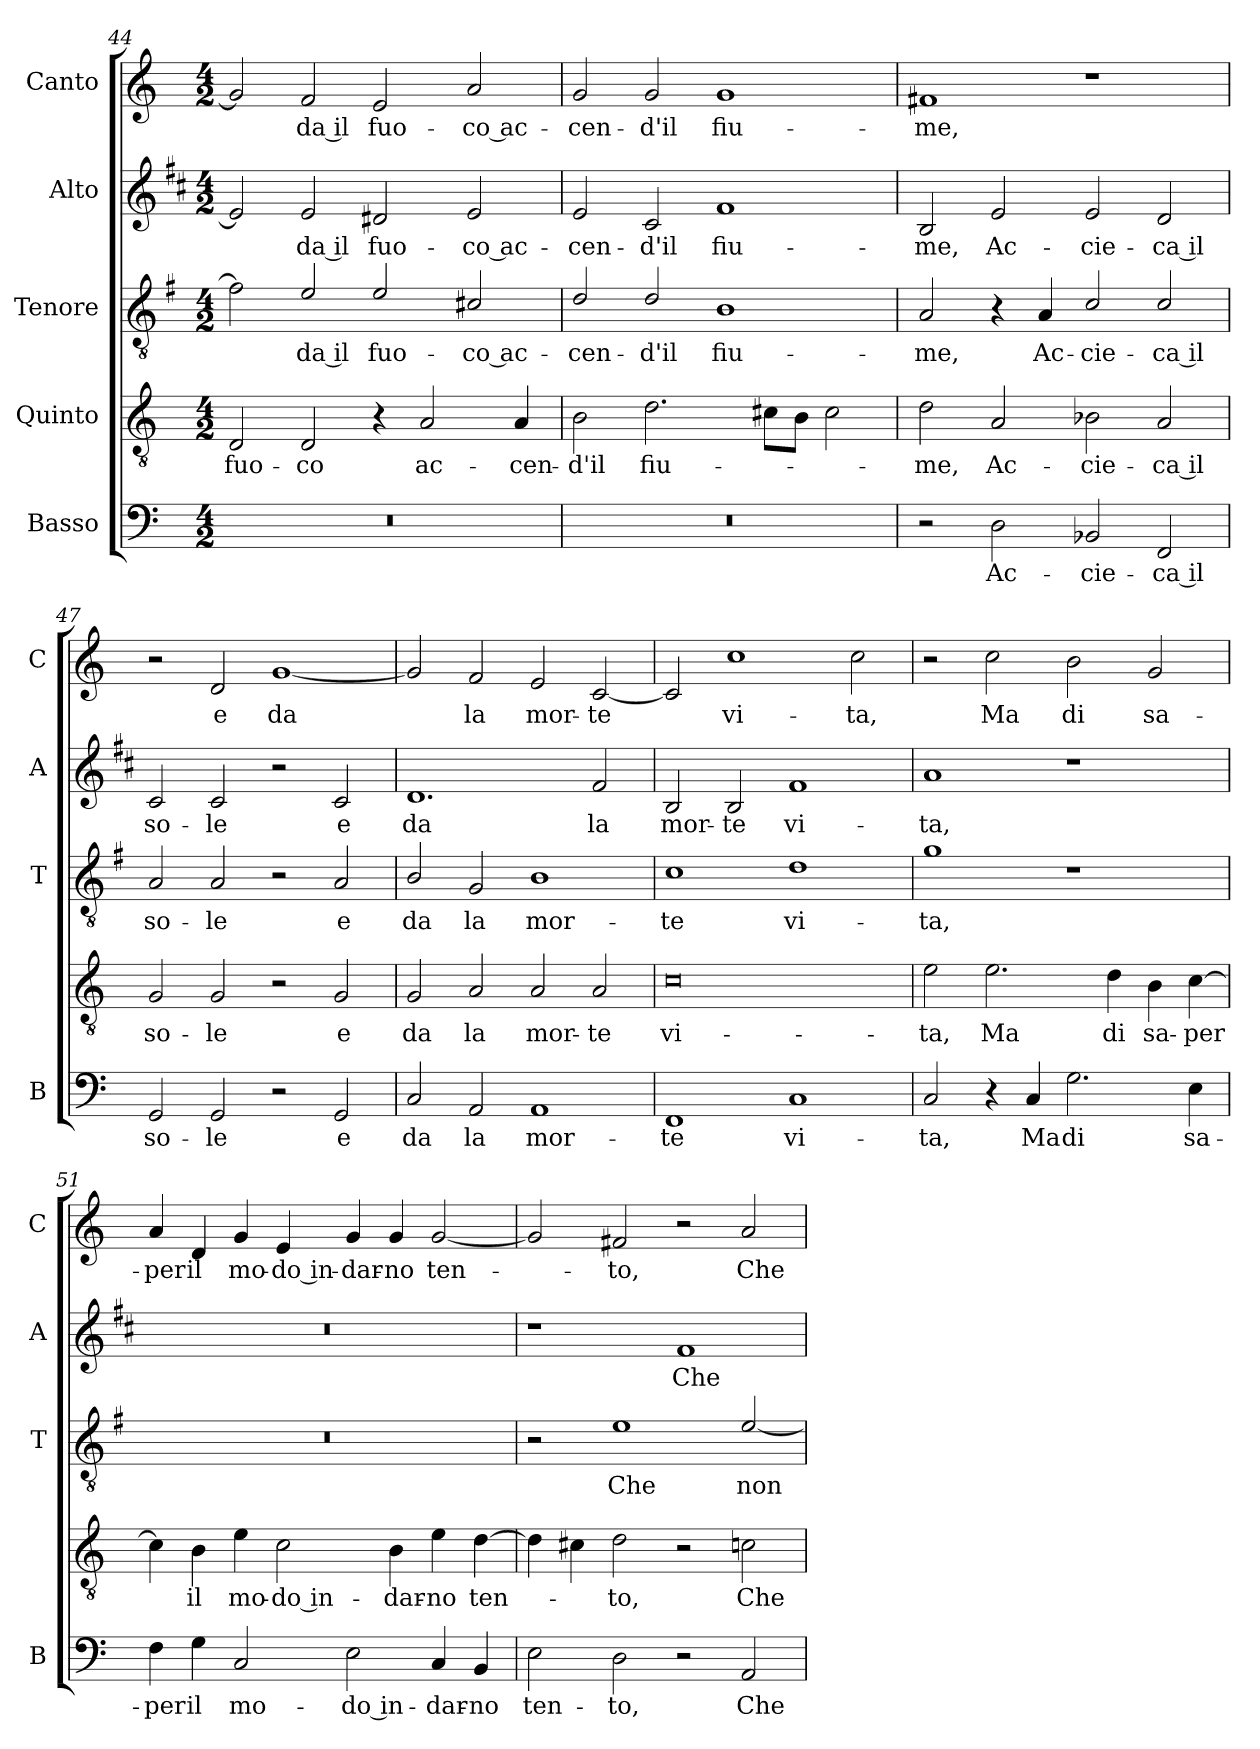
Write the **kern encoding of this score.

**kern	**text	**kern	**text	**kern	**text	**kern	**text	**kern	**text
*part5	*part5	*part4	*part4	*part3	*part3	*part2	*part2	*part1	*part1
*staff5	*staff5	*staff4	*staff4	*staff3	*staff3	*staff2	*staff2	*staff1	*staff1
*I"Basso	*	*I"Quinto	*	*I"Tenore	*	*I"Alto	*	*I"Canto	*
*I'B	*	*	*	*I'T	*	*I'A	*	*I'C	*
*clefF4	*	*clefGv2	*	*clefGv2	*	*clefG2	*	*clefG2	*
*	*	*	*	*ITrd4c7	*	*ITrd1c2	*	*	*
*k[]	*	*k[]	*	*k[]	*	*k[]	*	*k[]	*
*C:	*	*C:	*	*C:	*	*C:	*	*C:	*
*M4/2	*	*M4/2	*	*M4/2	*	*M4/2	*	*M4/2	*
=44	=44	=44	=44	=44	=44	=44	=44	=44	=44
!	!	!	!LO:LY:b	!	!	!	!	!	!
0r	.	2D/	fuo-	2B-\]	.	2d/]	.	2g/]	.
!	!	!	!LO:LY:b	!	!LO:LY:b	!	!LO:LY:b	!	!LO:LY:b
.	.	2D/	-co	2A/	-da il	2d/	-da il	2f/	-da il
!	!	!	!	!	!LO:LY:b	!	!LO:LY:b	!	!LO:LY:b
.	.	4r	.	2A/	fuo-	2c#X/	fuo-	2e/	fuo-
!	!	!	!LO:LY:b	!	!	!	!	!	!
.	.	2A/	ac-	.	.	.	.	.	.
!	!	!	!	!	!LO:LY:b	!	!LO:LY:b	!	!LO:LY:b
.	.	.	.	2F#X/	-co ac-	2d/	-co ac-	2a/	-co ac-
!	!	!	!LO:LY:b	!	!	!	!	!	!
.	.	4A/	-cen-	.	.	.	.	.	.
=45	=45	=45	=45	=45	=45	=45	=45	=45	=45
!	!	!	!LO:LY:b	!	!LO:LY:b	!	!LO:LY:b	!	!LO:LY:b
0r	.	2B\	-d'il	2G/	-cen-	2d/	-cen-	2g/	-cen-
!	!	!	!LO:LY:b	!	!LO:LY:b	!	!LO:LY:b	!	!LO:LY:b
.	.	2.d\	fiu-	2G/	-d'il	2B/	-d'il	2g/	-d'il
!	!	!	!	!	!LO:LY:b	!	!LO:LY:b	!	!LO:LY:b
.	.	.	.	1E	fiu-	1e	fiu-	1g	fiu-
.	.	8c#X\L	.	.	.	.	.	.	.
.	.	8B\J	.	.	.	.	.	.	.
.	.	2c#\	.	.	.	.	.	.	.
=46	=46	=46	=46	=46	=46	=46	=46	=46	=46
!	!	!	!LO:LY:b	!	!LO:LY:b	!	!LO:LY:b	!	!LO:LY:b
2r	.	2d\	-me,	2D/	-me,	2A/	-me,	1f#X	-me,
!	!LO:LY:b	!	!LO:LY:b	!	!	!	!LO:LY:b	!	!
2D\	Ac-	2A/	Ac-	4r	.	2d/	Ac-	.	.
!	!	!	!	!	!LO:LY:b	!	!	!	!
.	.	.	.	4D/	Ac-	.	.	.	.
!	!LO:LY:b	!	!LO:LY:b	!	!LO:LY:b	!	!LO:LY:b	!	!
2BB-X/	-cie-	2B-X\	-cie-	2F/	-cie-	2d/	-cie-	1r	.
!	!LO:LY:b	!	!LO:LY:b	!	!LO:LY:b	!	!LO:LY:b	!	!
2FF/	-ca il	2A/	-ca il	2F/	-ca il	2c/	-ca il	.	.
!!LO:PB:g=z
=47	=47	=47	=47	=47	=47	=47	=47	=47	=47
!	!LO:LY:b	!	!LO:LY:b	!	!LO:LY:b	!	!LO:LY:b	!	!
2GG/	so-	2G/	so-	2D/	so-	2B/	so-	2r	.
!	!LO:LY:b	!	!LO:LY:b	!	!LO:LY:b	!	!LO:LY:b	!	!LO:LY:b
2GG/	-le	2G/	-le	2D/	-le	2B/	-le	2d/	e
!	!	!	!	!	!	!	!	!	!LO:LY:b
2r	.	2r	.	2r	.	2r	.	[1g	da
!	!LO:LY:b	!	!LO:LY:b	!	!LO:LY:b	!	!LO:LY:b	!	!
2GG/	e	2G/	e	2D/	e	2B/	e	.	.
=48	=48	=48	=48	=48	=48	=48	=48	=48	=48
!	!LO:LY:b	!	!LO:LY:b	!	!LO:LY:b	!	!LO:LY:b	!	!
2C/	da	2G/	da	2E/	da	1.c	da	2g/]	.
!	!LO:LY:b	!	!LO:LY:b	!	!LO:LY:b	!	!	!	!LO:LY:b
2AA/	la	2A/	la	2C/	la	.	.	2f/	la
!	!LO:LY:b	!	!LO:LY:b	!	!LO:LY:b	!	!	!	!LO:LY:b
1AA	mor-	2A/	mor-	1E	mor-	.	.	2e/	mor-
!	!	!	!LO:LY:b	!	!	!	!LO:LY:b	!	!LO:LY:b
.	.	2A/	-te	.	.	2e/	la	[2c/	-te
=49	=49	=49	=49	=49	=49	=49	=49	=49	=49
!	!LO:LY:b	!	!LO:LY:b	!	!LO:LY:b	!	!LO:LY:b	!	!
1FF	-te	0c	vi-	1F	-te	2A/	mor-	2c/]	.
!	!	!	!	!	!	!	!LO:LY:b	!	!LO:LY:b
.	.	.	.	.	.	2A/	-te	1cc	vi-
!	!LO:LY:b	!	!	!	!LO:LY:b	!	!LO:LY:b	!	!
1C	vi-	.	.	1G	vi-	1e	vi-	.	.
!	!	!	!	!	!	!	!	!	!LO:LY:b
.	.	.	.	.	.	.	.	2cc\	-ta,
=50	=50	=50	=50	=50	=50	=50	=50	=50	=50
!	!LO:LY:b	!	!LO:LY:b	!	!LO:LY:b	!	!LO:LY:b	!	!
2C/	-ta,	2e\	-ta,	1c	-ta,	1g	-ta,	2r	.
!	!	!	!LO:LY:b	!	!	!	!	!	!LO:LY:b
4r	.	2.e\	Ma	.	.	.	.	2cc\	Ma
!	!LO:LY:b	!	!	!	!	!	!	!	!
4C/	Ma	.	.	.	.	.	.	.	.
!	!LO:LY:b	!	!	!	!	!	!	!	!LO:LY:b
2.G\	di	.	.	1r	.	1r	.	2b\	di
!	!	!	!LO:LY:b	!	!	!	!	!	!
.	.	4d\	di	.	.	.	.	.	.
!	!	!	!LO:LY:b	!	!	!	!	!	!LO:LY:b
.	.	4B\	sa-	.	.	.	.	2g/	sa-
!	!LO:LY:b	!	!LO:LY:b	!	!	!	!	!	!
4E\	sa-	[4c\	-per	.	.	.	.	.	.
!!LO:LB:g=z
=51	=51	=51	=51	=51	=51	=51	=51	=51	=51
!	!LO:LY:b	!	!	!	!	!	!	!	!LO:LY:b
4F\	-per	4c\]	.	0r	.	0r	.	4a/	-per
!	!LO:LY:b	!	!LO:LY:b	!	!	!	!	!	!LO:LY:b
4G\	il	4B\	il	.	.	.	.	4d/	il
!	!LO:LY:b	!	!LO:LY:b	!	!	!	!	!	!LO:LY:b
2C/	mo-	4e\	mo-	.	.	.	.	4g/	mo-
!	!	!	!LO:LY:b	!	!	!	!	!	!LO:LY:b
.	.	2c\	-do in-	.	.	.	.	4e/	-do in-
!	!LO:LY:b	!	!	!	!	!	!	!	!LO:LY:b
2E\	-do in-	.	.	.	.	.	.	4g/	-dar-
!	!	!	!LO:LY:b	!	!	!	!	!	!LO:LY:b
.	.	4B\	-dar-	.	.	.	.	4g/	-no
!	!LO:LY:b	!	!LO:LY:b	!	!	!	!	!	!LO:LY:b
4C/	-dar-	4e\	-no	.	.	.	.	[2g/	ten-
!	!LO:LY:b	!	!LO:LY:b	!	!	!	!	!	!
4BB/	-no	[4d\	ten-	.	.	.	.	.	.
=52	=52	=52	=52	=52	=52	=52	=52	=52	=52
!	!LO:LY:b	!	!	!	!	!	!	!	!
2E\	ten-	4d\]	.	2r	.	1r	.	2g/]	.
.	.	4c#X\	.	.	.	.	.	.	.
!	!LO:LY:b	!	!LO:LY:b	!	!LO:LY:b	!	!	!	!LO:LY:b
2D\	-to,	2d\	-to,	1A	Che	.	.	2f#X/	-to,
!	!	!	!	!	!	!	!LO:LY:b	!	!
2r	.	2r	.	.	.	1e	Che	2r	.
!	!LO:LY:b	!	!LO:LY:b	!	!LO:LY:b	!	!	!	!LO:LY:b
2AA/	Che	2cn\	Che	[2A/	non	.	.	2a/	Che
=	=	=	=	=	=	=	=	=	=
*-	*-	*-	*-	*-	*-	*-	*-	*-	*-
